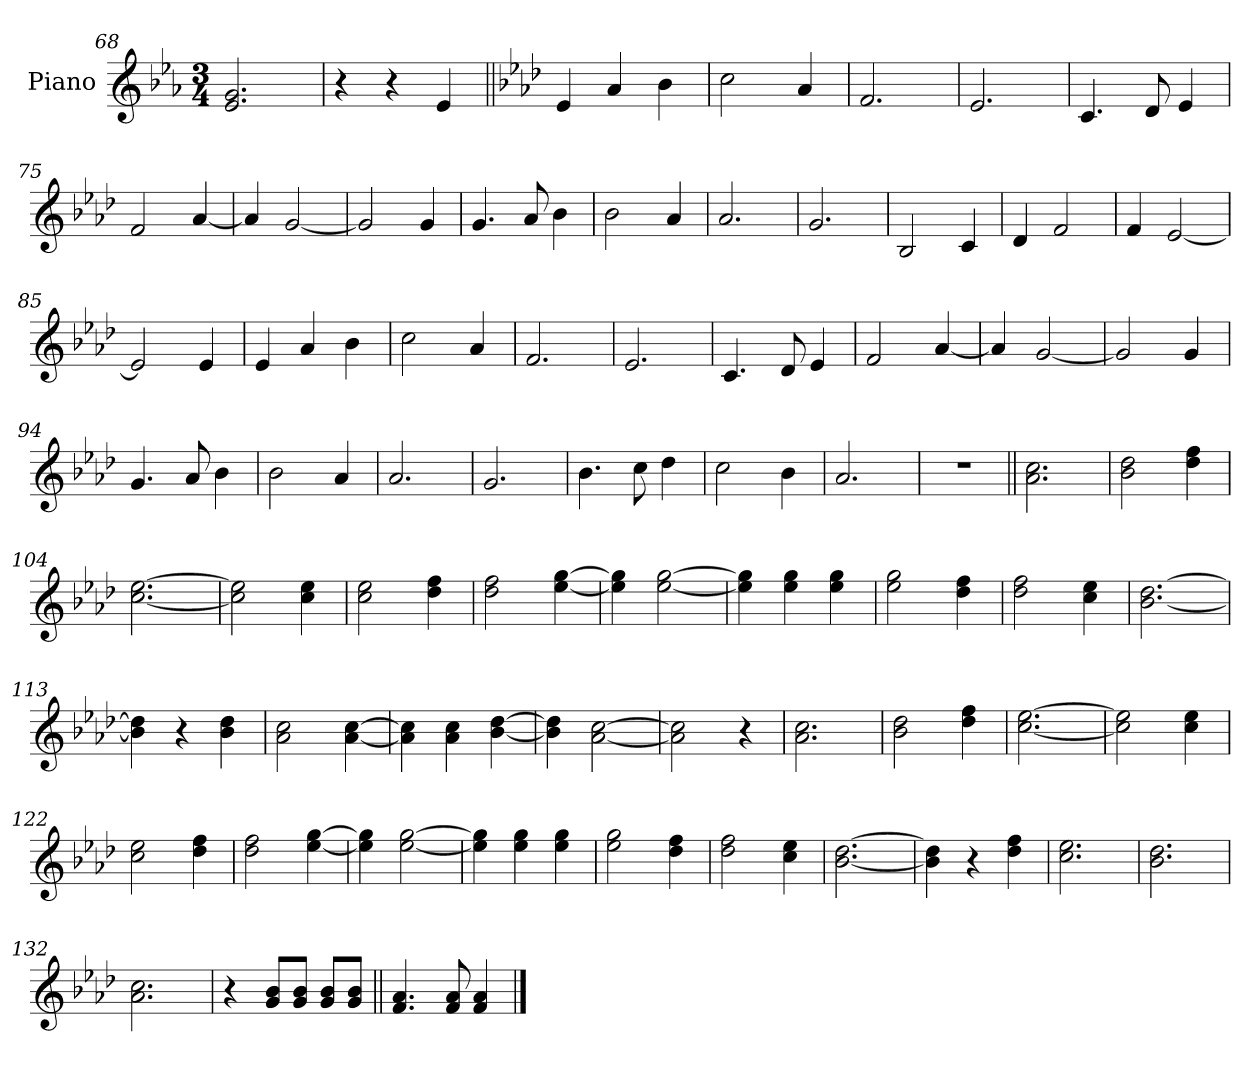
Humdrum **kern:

**kern
*part1
*staff1
*I"Piano
*I'Pno.
*clefG2
*k[b-e-a-]
*M3/4
=68
2.e- 2.g
=69
4r
4r
4e-
=70||
*k[b-e-a-d-]
4e-
4a-
4b-
=71
2cc
4a-
=72
2.f
=73
2.e-
=74
4.c
8d-
4e-
=75
2f
[4a-
=76
4a-]
[2g
=77
2g]
4g
=78
4.g
8a-
4b-
=79
2b-
4a-
=80
2.a-
=81
2.g
=82
2B-
4c
=83
4d-
2f
=84
4f
[2e-
=85
2e-]
4e-
=86
4e-
4a-
4b-
=87
2cc
4a-
=88
2.f
=89
2.e-
=90
4.c
8d-
4e-
=91
2f
[4a-
=92
4a-]
[2g
=93
2g]
4g
=94
4.g
8a-
4b-
=95
2b-
4a-
=96
2.a-
=97
2.g
=98
4.b-
8cc
4dd-
=99
2cc
4b-
=100
2.a-
=101
2.r
=102||
2.a- 2.cc
=103
2b- 2dd-
4dd- 4ff
=104
[2.cc [2.ee-
=105
2cc] 2ee-]
4cc 4ee-
=106
2cc 2ee-
4dd- 4ff
=107
2dd- 2ff
[4ee- [4gg
=108
4ee-] 4gg]
[2ee- [2gg
=109
4ee-] 4gg]
4ee- 4gg
4ee- 4gg
=110
2ee- 2gg
4dd- 4ff
=111
2dd- 2ff
4cc 4ee-
=112
[2.b- [2.dd-
=113
4b-] 4dd-]
4r
4b- 4dd-
=114
2a- 2cc
[4a- [4cc
=115
4a-] 4cc]
4a- 4cc
[4b- [4dd-
=116
4b-] 4dd-]
[2a- [2cc
=117
2a-] 2cc]
4r
=118
2.a- 2.cc
=119
2b- 2dd-
4dd- 4ff
=120
[2.cc [2.ee-
=121
2cc] 2ee-]
4cc 4ee-
=122
2cc 2ee-
4dd- 4ff
=123
2dd- 2ff
[4ee- [4gg
=124
4ee-] 4gg]
[2ee- [2gg
=125
4ee-] 4gg]
4ee- 4gg
4ee- 4gg
=126
2ee- 2gg
4dd- 4ff
=127
2dd- 2ff
4cc 4ee-
=128
[2.b- [2.dd-
=129
4b-] 4dd-]
4r
4dd- 4ff
=130
2.cc 2.ee-
=131
2.b- 2.dd-
=132
2.a- 2.cc
=133
4r
8g 8b-L
8g 8b-J
8g 8b-L
8g 8b-J
=134||
4.f 4.a-
8f 8a-
4f 4a-
==
*-
